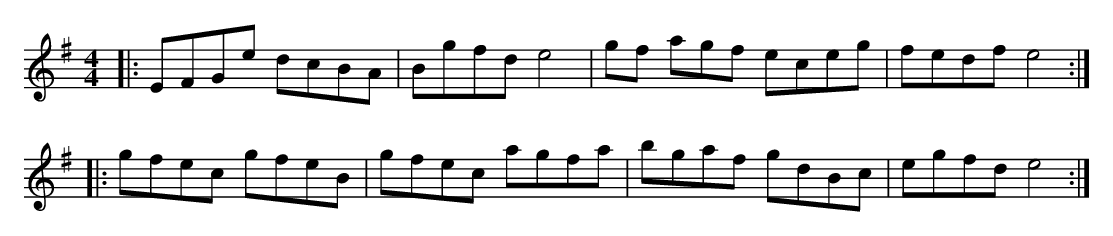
X:1
M:4/4
K:Emin
|:EFGe dcBA|Bgfd e4|gf agf eceg|fedf e4:|
|:gfec gfeB|gfec agfa|bgaf gdBc|egfd e4:|
